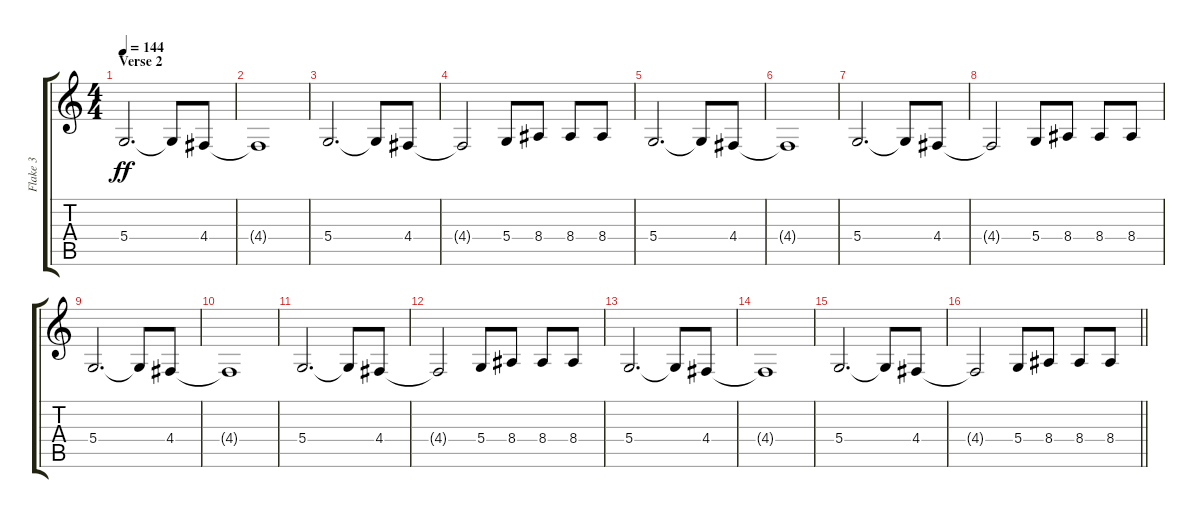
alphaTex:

\track ("Flake 3" "Flake 3") {instrument pad4choir}
\staff {score tabs}
\tuning (E4 B3 G3 D3 A2 E2) {hide}
\ts (4 4)
\section ("" "Verse 2")
\tempo 144
\clef g2
\ks c
5.4.2{d dy ff instrument pad4choir} 5.4{t}.8 4.4.8 |
4.4{t}.1 |
5.4.2{d} 5.4{t}.8 4.4.8 |
4.4{t}.2 5.4.8 8.4.8 8.4.8 8.4.8 |
5.4.2{d} 5.4{t}.8 4.4.8 |
4.4{t}.1 |
5.4.2{d} 5.4{t}.8 4.4.8 |
4.4{t}.2 5.4.8 8.4.8 8.4.8 8.4.8 |
5.4.2{d} 5.4{t}.8 4.4.8 |
4.4{t}.1 |
5.4.2{d} 5.4{t}.8 4.4.8 |
4.4{t}.2 5.4.8 8.4.8 8.4.8 8.4.8 |
5.4.2{d} 5.4{t}.8 4.4.8 |
4.4{t}.1 |
5.4.2{d} 5.4{t}.8 4.4.8 |
\barLineRight lightlight
4.4{t}.2 5.4.8 8.4.8 8.4.8 8.4.8
